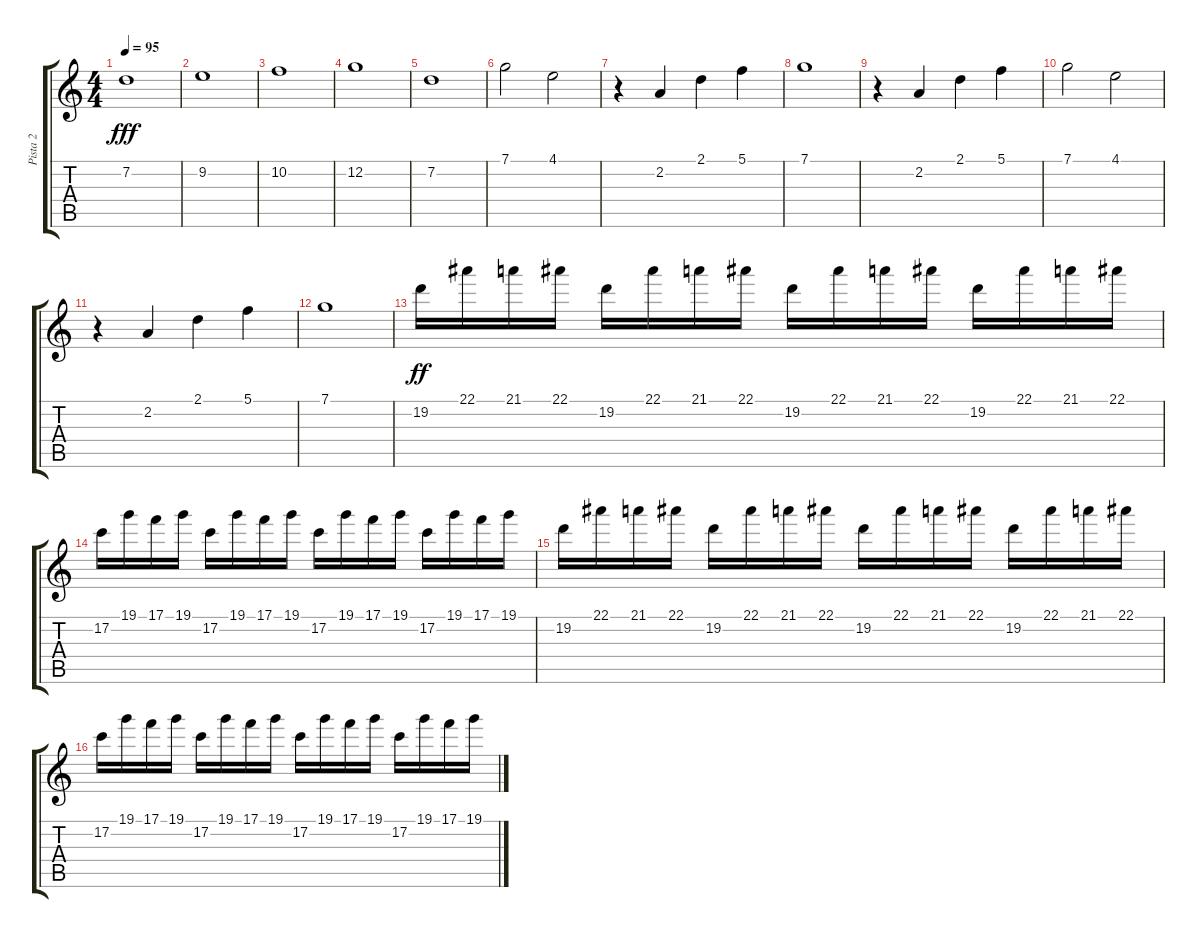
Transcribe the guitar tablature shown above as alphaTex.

\track ("Pista 2" "Pista 2") {instrument overdrivenguitar}
\staff {score tabs}
\tuning (C4 G3 Eb3 Bb2 F2 C2) {hide}
\ts (4 4)
\tempo 95
\clef g2
\ks c
7.2.1{dy fff} |
9.2.1 |
10.2.1 |
12.2.1 |
7.2.1 |
7.1.2 4.1.2 |
r.4 2.2.4 2.1.4 5.1.4 |
7.1.1 |
r.4 2.2.4 2.1.4 5.1.4 |
7.1.2 4.1.2 |
r.4 2.2.4 2.1.4 5.1.4 |
7.1.1 |
19.2.16{dy ff balance 8} 22.1.16 21.1.16 22.1.16 19.2.16 22.1.16 21.1.16 22.1.16 19.2.16 22.1.16 21.1.16 22.1.16 19.2.16 22.1.16 21.1.16 22.1.16 |
17.2.16 19.1.16 17.1.16 19.1.16 17.2.16 19.1.16 17.1.16 19.1.16 17.2.16 19.1.16 17.1.16 19.1.16 17.2.16 19.1.16 17.1.16 19.1.16 |
19.2.16{balance 8} 22.1.16 21.1.16 22.1.16 19.2.16 22.1.16 21.1.16 22.1.16 19.2.16 22.1.16 21.1.16 22.1.16 19.2.16 22.1.16 21.1.16 22.1.16 |
17.2.16 19.1.16 17.1.16 19.1.16 17.2.16 19.1.16 17.1.16 19.1.16 17.2.16 19.1.16 17.1.16 19.1.16 17.2.16 19.1.16 17.1.16 19.1.16
